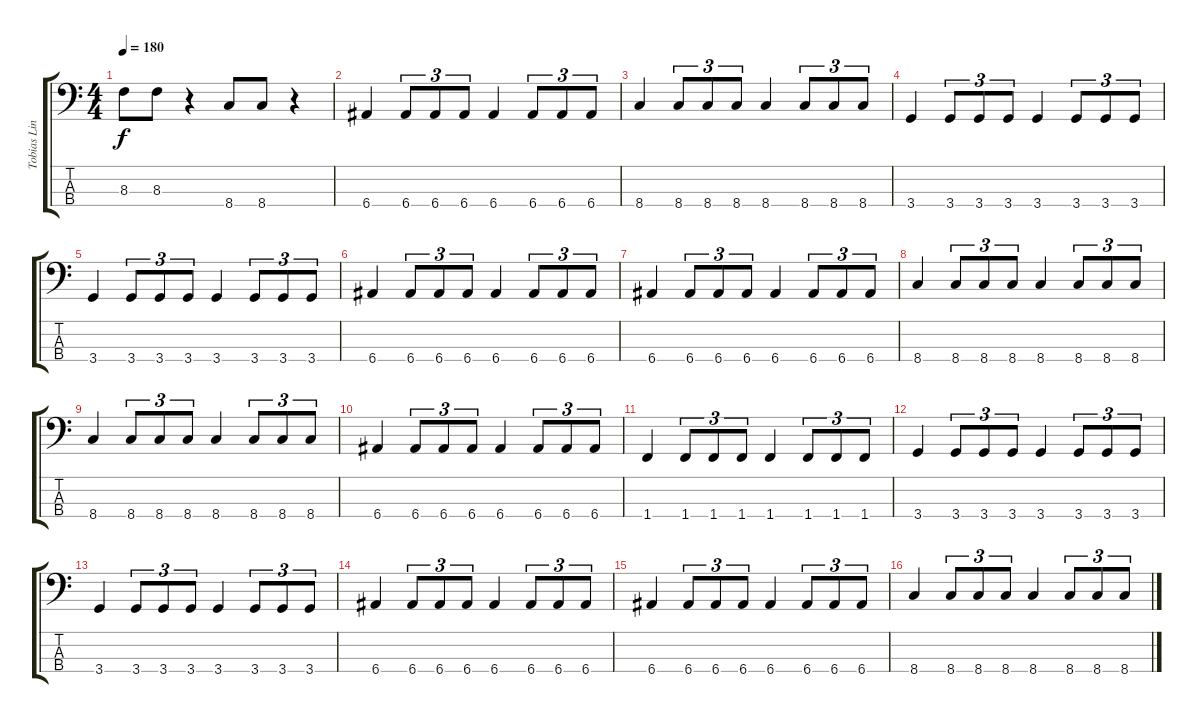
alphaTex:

\track ("Tobias Lindqvist" "Tobias Lin") {instrument electricbassfinger}
\staff {score tabs}
\tuning (G2 D2 A1 E1) {hide}
\ts (4 4)
\tempo 180
\clef f4
\ks c
8.3.8{dy f} 8.3.8 r.4 8.4.8 8.4.8 r.4 |
6.4.4 6.4.8{tu (3 2)} 6.4.8{tu (3 2)} 6.4.8{tu (3 2)} 6.4.4 6.4.8{tu (3 2)} 6.4.8{tu (3 2)} 6.4.8{tu (3 2)} |
8.4.4 8.4.8{tu (3 2)} 8.4.8{tu (3 2)} 8.4.8{tu (3 2)} 8.4.4 8.4.8{tu (3 2)} 8.4.8{tu (3 2)} 8.4.8{tu (3 2)} |
3.4.4 3.4.8{tu (3 2)} 3.4.8{tu (3 2)} 3.4.8{tu (3 2)} 3.4.4 3.4.8{tu (3 2)} 3.4.8{tu (3 2)} 3.4.8{tu (3 2)} |
3.4.4 3.4.8{tu (3 2)} 3.4.8{tu (3 2)} 3.4.8{tu (3 2)} 3.4.4 3.4.8{tu (3 2)} 3.4.8{tu (3 2)} 3.4.8{tu (3 2)} |
6.4.4 6.4.8{tu (3 2)} 6.4.8{tu (3 2)} 6.4.8{tu (3 2)} 6.4.4 6.4.8{tu (3 2)} 6.4.8{tu (3 2)} 6.4.8{tu (3 2)} |
6.4.4 6.4.8{tu (3 2)} 6.4.8{tu (3 2)} 6.4.8{tu (3 2)} 6.4.4 6.4.8{tu (3 2)} 6.4.8{tu (3 2)} 6.4.8{tu (3 2)} |
8.4.4 8.4.8{tu (3 2)} 8.4.8{tu (3 2)} 8.4.8{tu (3 2)} 8.4.4 8.4.8{tu (3 2)} 8.4.8{tu (3 2)} 8.4.8{tu (3 2)} |
8.4.4 8.4.8{tu (3 2)} 8.4.8{tu (3 2)} 8.4.8{tu (3 2)} 8.4.4 8.4.8{tu (3 2)} 8.4.8{tu (3 2)} 8.4.8{tu (3 2)} |
6.4.4 6.4.8{tu (3 2)} 6.4.8{tu (3 2)} 6.4.8{tu (3 2)} 6.4.4 6.4.8{tu (3 2)} 6.4.8{tu (3 2)} 6.4.8{tu (3 2)} |
1.4.4 1.4.8{tu (3 2)} 1.4.8{tu (3 2)} 1.4.8{tu (3 2)} 1.4.4 1.4.8{tu (3 2)} 1.4.8{tu (3 2)} 1.4.8{tu (3 2)} |
3.4.4 3.4.8{tu (3 2)} 3.4.8{tu (3 2)} 3.4.8{tu (3 2)} 3.4.4 3.4.8{tu (3 2)} 3.4.8{tu (3 2)} 3.4.8{tu (3 2)} |
3.4.4 3.4.8{tu (3 2)} 3.4.8{tu (3 2)} 3.4.8{tu (3 2)} 3.4.4 3.4.8{tu (3 2)} 3.4.8{tu (3 2)} 3.4.8{tu (3 2)} |
6.4.4 6.4.8{tu (3 2)} 6.4.8{tu (3 2)} 6.4.8{tu (3 2)} 6.4.4 6.4.8{tu (3 2)} 6.4.8{tu (3 2)} 6.4.8{tu (3 2)} |
6.4.4 6.4.8{tu (3 2)} 6.4.8{tu (3 2)} 6.4.8{tu (3 2)} 6.4.4 6.4.8{tu (3 2)} 6.4.8{tu (3 2)} 6.4.8{tu (3 2)} |
8.4.4 8.4.8{tu (3 2)} 8.4.8{tu (3 2)} 8.4.8{tu (3 2)} 8.4.4 8.4.8{tu (3 2)} 8.4.8{tu (3 2)} 8.4.8{tu (3 2)}
